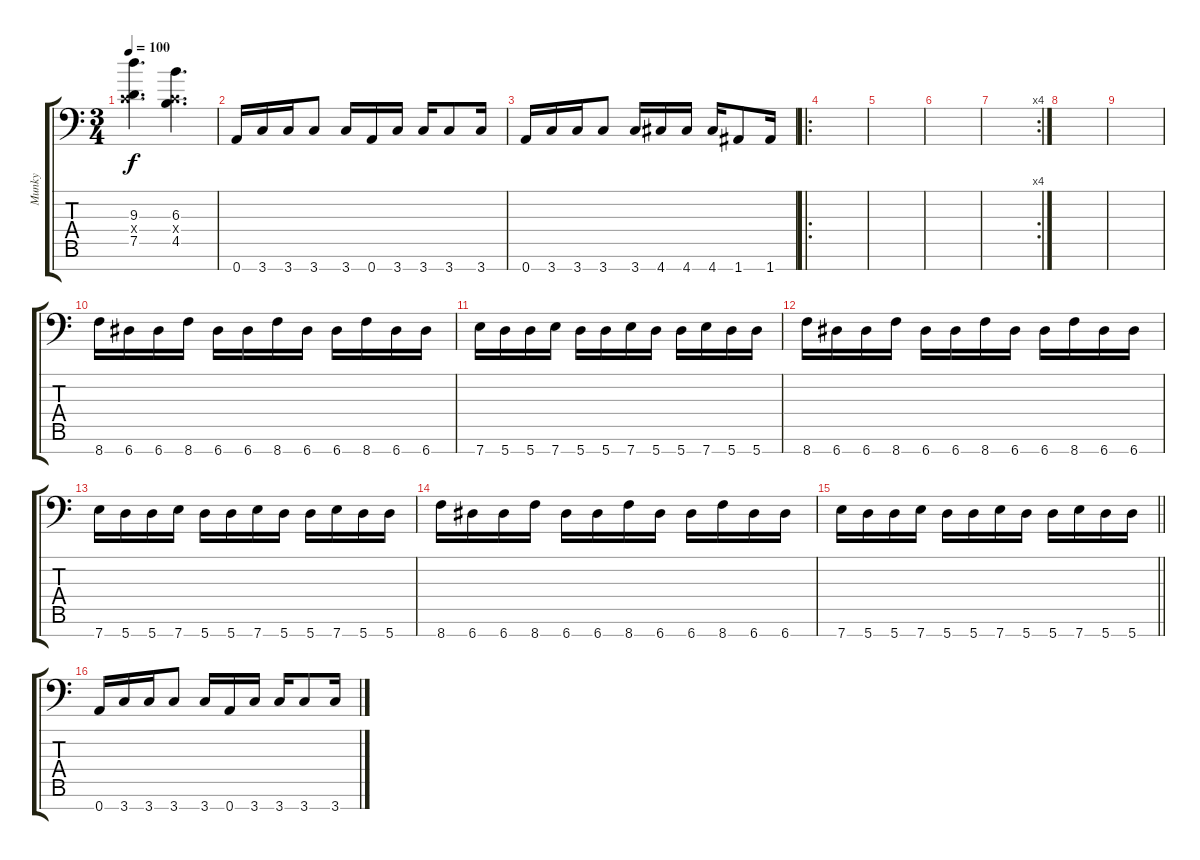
\track ("Munky" "Munky") {instrument distortionguitar}
\staff {score tabs}
\tuning (D4 A3 F3 C3 G2 D2 A1) {hide}
\ts (3 4)
\tempo 100
\clef f4
\ks c
(9.3 0.4{x} 7.5).4{d dy f} (6.3 0.4{x} 4.5).4{d} |
0.7.16 3.7.16 3.7.16 3.7.8 3.7.16 0.7.16 3.7.16 3.7.16 3.7.8 3.7.16 |
0.7.16 3.7.16 3.7.16 3.7.8 3.7.16 4.7.16 4.7.16 4.7.16 1.7.8 1.7.16 |
\ro
|
|
|
\rc 4
|
|
|
8.7.16 6.7.16 6.7.16 8.7.16 6.7.16 6.7.16 8.7.16 6.7.16 6.7.16 8.7.16 6.7.16 6.7.16 |
7.7.16 5.7.16 5.7.16 7.7.16 5.7.16 5.7.16 7.7.16 5.7.16 5.7.16 7.7.16 5.7.16 5.7.16 |
8.7.16 6.7.16 6.7.16 8.7.16 6.7.16 6.7.16 8.7.16 6.7.16 6.7.16 8.7.16 6.7.16 6.7.16 |
7.7.16 5.7.16 5.7.16 7.7.16 5.7.16 5.7.16 7.7.16 5.7.16 5.7.16 7.7.16 5.7.16 5.7.16 |
8.7.16 6.7.16 6.7.16 8.7.16 6.7.16 6.7.16 8.7.16 6.7.16 6.7.16 8.7.16 6.7.16 6.7.16 |
\barLineRight lightlight
7.7.16 5.7.16 5.7.16 7.7.16 5.7.16 5.7.16 7.7.16 5.7.16 5.7.16 7.7.16 5.7.16 5.7.16 |
0.7.16 3.7.16 3.7.16 3.7.8 3.7.16 0.7.16 3.7.16 3.7.16 3.7.8 3.7.16
